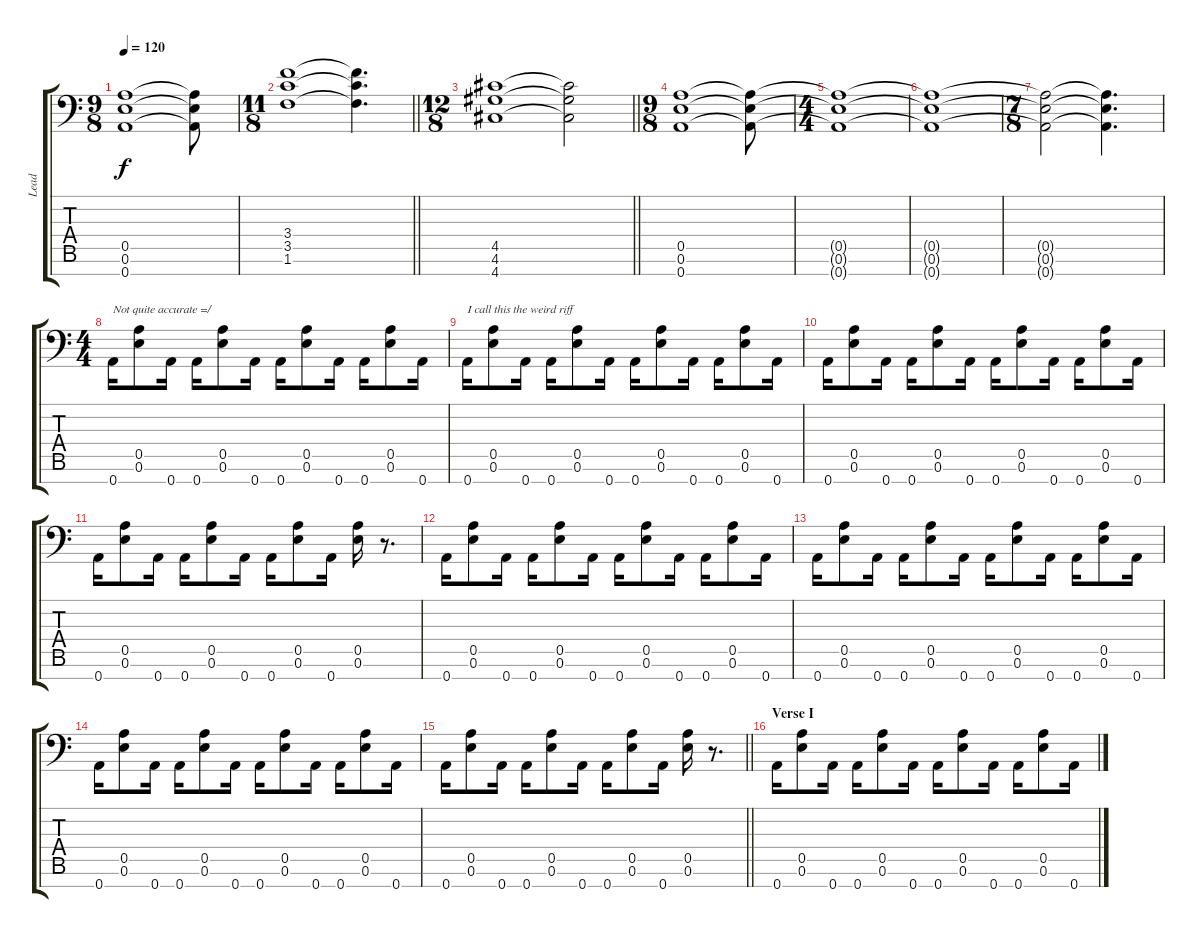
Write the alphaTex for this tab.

\track ("Lead" "Lead") {instrument overdrivenguitar}
\staff {score tabs}
\tuning (E4 B3 G3 D3 A2 E2 A1) {hide}
\ts (9 8)
\tempo 120
\clef f4
\ks c
(0.5 0.6 0.7).1{dy f} (0.5{t} 0.6{t} 0.7{t}).8 |
\ts (11 8)
\barLineRight lightlight
(3.4 3.5 1.6).1 (3.4{t} 3.5{t} 1.6{t}).4{d} |
\ts (12 8)
\barLineRight lightlight
(4.5 4.6 4.7).1 (4.5{t} 4.6{t} 4.7{t}).2 |
\ts (9 8)
(0.5 0.6 0.7).1 (0.5{t} 0.6{t} 0.7{t}).8 |
\ts (4 4)
(0.5{t} 0.6{t} 0.7{t}).1 |
(0.5{t} 0.6{t} 0.7{t}).1 |
\ts (7 8)
(0.5{t} 0.6{t} 0.7{t}).2 (0.5{t} 0.6{t} 0.7{t}).4{d} |
\ts (4 4)
0.7.16{txt "Not quite accurate =/"} (0.5 0.6).8 0.7.16 0.7.16 (0.5 0.6).8 0.7.16 0.7.16 (0.5 0.6).8 0.7.16 0.7.16 (0.5 0.6).8 0.7.16 |
0.7.16{txt "I call this the weird riff"} (0.5 0.6).8 0.7.16 0.7.16 (0.5 0.6).8 0.7.16 0.7.16 (0.5 0.6).8 0.7.16 0.7.16 (0.5 0.6).8 0.7.16 |
0.7.16 (0.5 0.6).8 0.7.16 0.7.16 (0.5 0.6).8 0.7.16 0.7.16 (0.5 0.6).8 0.7.16 0.7.16 (0.5 0.6).8 0.7.16 |
0.7.16 (0.5 0.6).8 0.7.16 0.7.16 (0.5 0.6).8 0.7.16 0.7.16 (0.5 0.6).8 0.7.16 (0.5 0.6).16 r.8{d} |
0.7.16 (0.5 0.6).8 0.7.16 0.7.16 (0.5 0.6).8 0.7.16 0.7.16 (0.5 0.6).8 0.7.16 0.7.16 (0.5 0.6).8 0.7.16 |
0.7.16 (0.5 0.6).8 0.7.16 0.7.16 (0.5 0.6).8 0.7.16 0.7.16 (0.5 0.6).8 0.7.16 0.7.16 (0.5 0.6).8 0.7.16 |
0.7.16 (0.5 0.6).8 0.7.16 0.7.16 (0.5 0.6).8 0.7.16 0.7.16 (0.5 0.6).8 0.7.16 0.7.16 (0.5 0.6).8 0.7.16 |
\barLineRight lightlight
0.7.16 (0.5 0.6).8 0.7.16 0.7.16 (0.5 0.6).8 0.7.16 0.7.16 (0.5 0.6).8 0.7.16 (0.5 0.6).16 r.8{d} |
\section ("" "Verse I")
0.7.16 (0.5 0.6).8 0.7.16 0.7.16 (0.5 0.6).8 0.7.16 0.7.16 (0.5 0.6).8 0.7.16 0.7.16 (0.5 0.6).8 0.7.16
